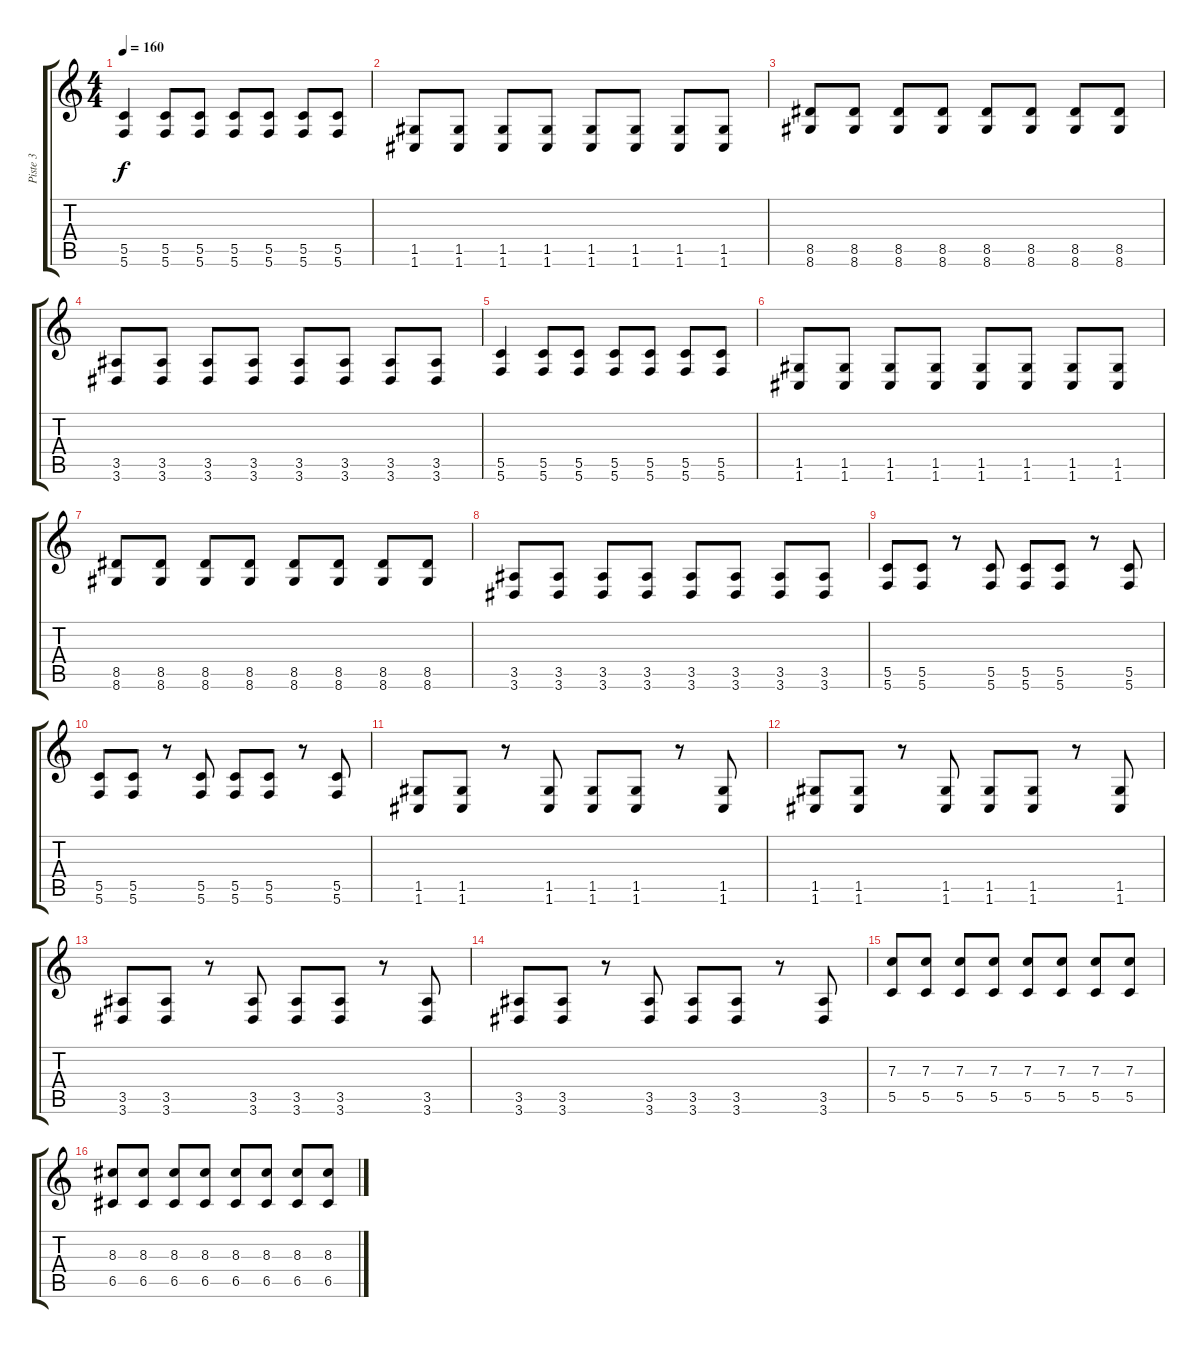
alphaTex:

\track ("Piste 3" "Piste 3") {instrument overdrivenguitar}
\staff {score tabs}
\tuning (D4 A3 F3 C3 G2 C2) {hide}
\ts (4 4)
\tempo 160
\clef g2
\ks c
(5.5 5.6).4{dy f} (5.5 5.6).8 (5.5 5.6).8 (5.5 5.6).8 (5.5 5.6).8 (5.5 5.6).8 (5.5 5.6).8 |
(1.5 1.6).8 (1.5 1.6).8 (1.5 1.6).8 (1.5 1.6).8 (1.5 1.6).8 (1.5 1.6).8 (1.5 1.6).8 (1.5 1.6).8 |
(8.5 8.6).8 (8.5 8.6).8 (8.5 8.6).8 (8.5 8.6).8 (8.5 8.6).8 (8.5 8.6).8 (8.5 8.6).8 (8.5 8.6).8 |
(3.5 3.6).8 (3.5 3.6).8 (3.5 3.6).8 (3.5 3.6).8 (3.5 3.6).8 (3.5 3.6).8 (3.5 3.6).8 (3.5 3.6).8 |
(5.5 5.6).4 (5.5 5.6).8 (5.5 5.6).8 (5.5 5.6).8 (5.5 5.6).8 (5.5 5.6).8 (5.5 5.6).8 |
(1.5 1.6).8 (1.5 1.6).8 (1.5 1.6).8 (1.5 1.6).8 (1.5 1.6).8 (1.5 1.6).8 (1.5 1.6).8 (1.5 1.6).8 |
(8.5 8.6).8 (8.5 8.6).8 (8.5 8.6).8 (8.5 8.6).8 (8.5 8.6).8 (8.5 8.6).8 (8.5 8.6).8 (8.5 8.6).8 |
(3.5 3.6).8 (3.5 3.6).8 (3.5 3.6).8 (3.5 3.6).8 (3.5 3.6).8 (3.5 3.6).8 (3.5 3.6).8 (3.5 3.6).8 |
(5.5 5.6).8 (5.5 5.6).8 r.8 (5.5 5.6).8 (5.5 5.6).8 (5.5 5.6).8 r.8 (5.5 5.6).8 |
(5.5 5.6).8 (5.5 5.6).8 r.8 (5.5 5.6).8 (5.5 5.6).8 (5.5 5.6).8 r.8 (5.5 5.6).8 |
(1.5 1.6).8 (1.5 1.6).8 r.8 (1.5 1.6).8 (1.5 1.6).8 (1.5 1.6).8 r.8 (1.5 1.6).8 |
(1.5 1.6).8 (1.5 1.6).8 r.8 (1.5 1.6).8 (1.5 1.6).8 (1.5 1.6).8 r.8 (1.5 1.6).8 |
(3.5 3.6).8 (3.5 3.6).8 r.8 (3.5 3.6).8 (3.5 3.6).8 (3.5 3.6).8 r.8 (3.5 3.6).8 |
(3.5 3.6).8 (3.5 3.6).8 r.8 (3.5 3.6).8 (3.5 3.6).8 (3.5 3.6).8 r.8 (3.5 3.6).8 |
(7.3 5.5).8 (7.3 5.5).8 (7.3 5.5).8 (7.3 5.5).8 (7.3 5.5).8 (7.3 5.5).8 (7.3 5.5).8 (7.3 5.5).8 |
(8.3 6.5).8 (8.3 6.5).8 (8.3 6.5).8 (8.3 6.5).8 (8.3 6.5).8 (8.3 6.5).8 (8.3 6.5).8 (8.3 6.5).8
